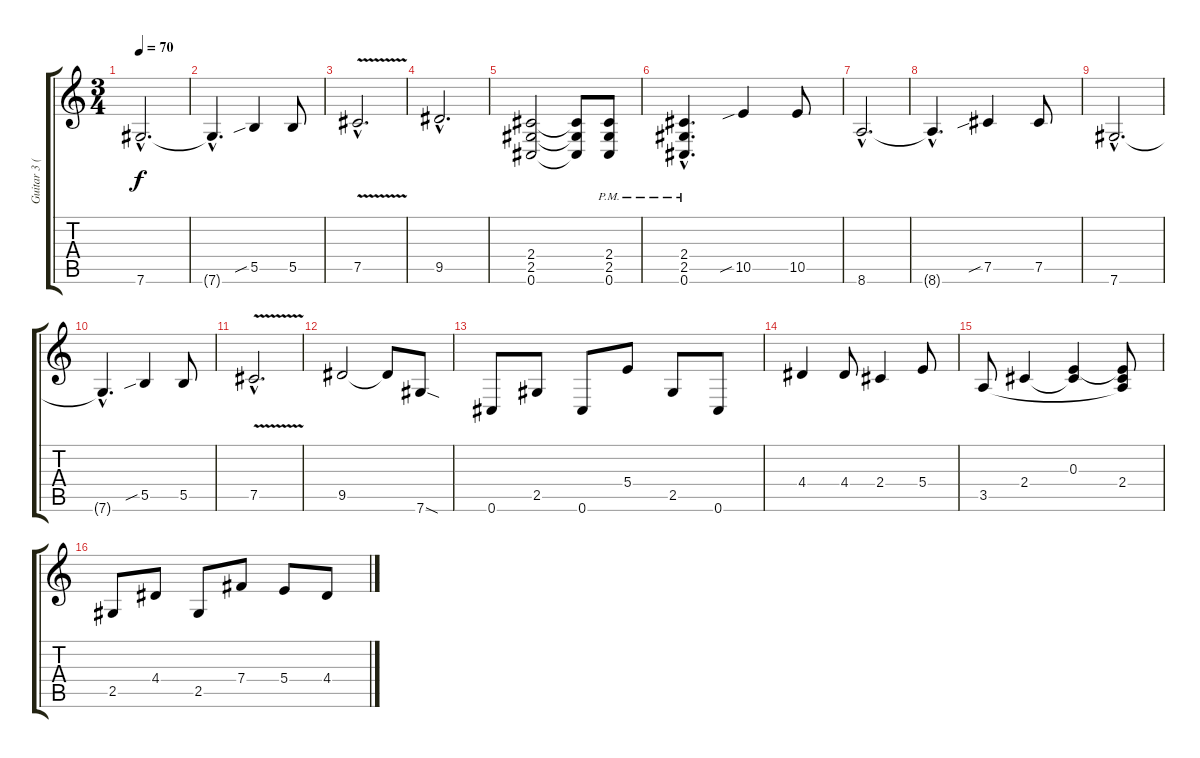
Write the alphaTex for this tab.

\track ("Guitar 3 (Distortion)" "Guitar 3 (") {instrument distortionguitar}
\staff {score tabs}
\tuning (Db4 Ab3 E3 B2 Gb2 Db2) {hide}
\ts (3 4)
\tempo 70
\clef g2
\ks c
7.6{hac}.2{d dy f} |
7.6{hac t}.4{d} 5.5{sib}.4 5.5.8 |
7.5{v hac}.2{d} |
9.5{hac}.2{d} |
(2.4 2.5 0.6).2 (2.4{t} 2.5{t} 0.6{t}).8 (2.4{pm} 2.5{pm} 0.6{pm}).8 |
(2.4{hac pm} 2.5{hac pm} 0.6{hac pm}).4{d} 10.5{sib}.4 10.5.8 |
8.6{hac}.2{d} |
8.6{hac t}.4{d} 7.5{sib}.4 7.5.8 |
7.6{hac}.2{d} |
7.6{hac t}.4{d} 5.5{sib}.4 5.5.8 |
7.5{v hac}.2{d} |
9.5.2 9.5{t}.8 7.6{sod}.8 |
0.6.8 2.5.8 0.6.8 5.4.8 2.5.8 0.6.8 |
4.4.4 4.4.8 2.4.4 5.4.8 |
3.5.8 2.4.4 (0.3 2.4{t}).4 (0.3{t} 2.4 3.5{t}).8 |
2.5.8 4.4.8 2.5.8 7.4.8 5.4.8 4.4.8
